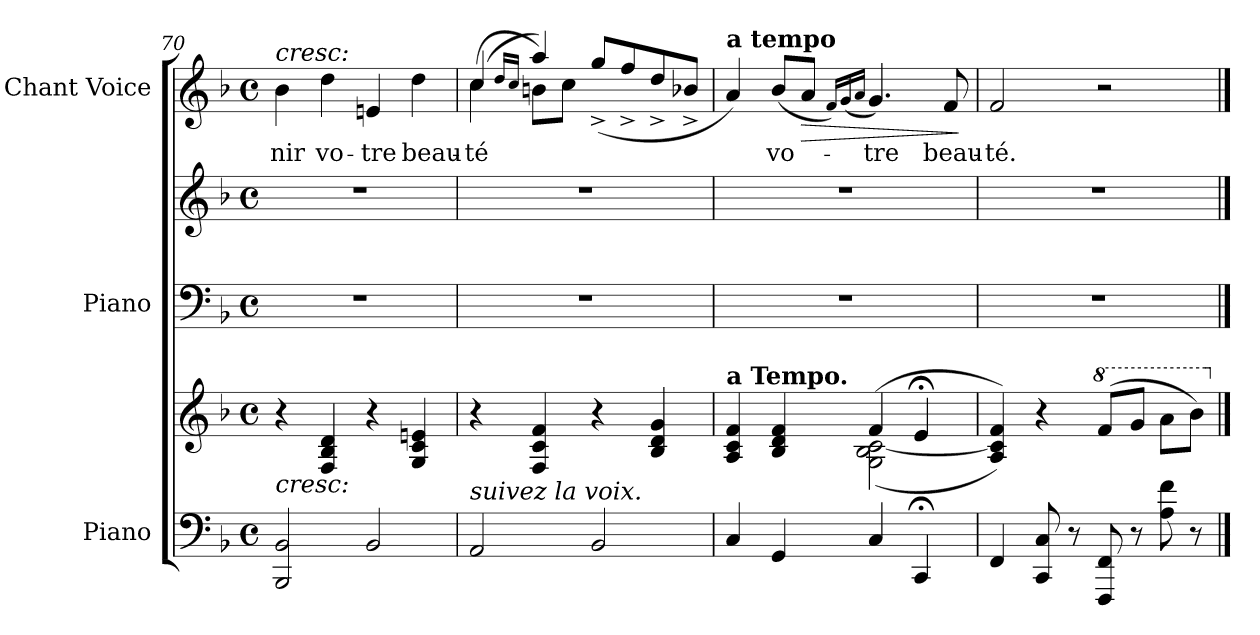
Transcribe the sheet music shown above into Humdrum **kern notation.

**kern	**kern	**kern	**kern	**kern	**text	**dynam
*part3	*part3	*part2	*part2	*part1	*part1	*part1
*staff5	*staff4	*staff3	*staff2	*staff1	*staff1	*staff1
*I"Piano	*	*I"Piano	*	*I"Chant Voice	*	*
*I'Pia.	*	*I'Pno	*	*	*	*
*clefF4	*clefG2	*clefF4	*clefG2	*clefG2	*	*
*k[b-]	*k[b-]	*k[b-]	*k[b-]	*k[b-]	*	*
*M4/4	*M4/4	*M4/4	*M4/4	*M4/4	*	*
*met(c)	*met(c)	*met(c)	*met(c)	*met(c)	*	*
=70	=70	=70	=70	=70	=70	=70
!	!	!	!	!LO:TX:a:i:t=cresc&colon;	!	!
!	!LO:TX:b:i:t=cresc&colon;	!	!	!	!	!
!	!	!	!	!	!LO:LY:b	!
2BBB-/ 2BB-/	4r	1r	1r	4b-\	-nir	.
!	!	!	!	!	!LO:LY:b	!
.	4F/ 4B-/ 4d/	.	.	4dd\	vo-	.
!	!	!	!	!	!LO:LY:b	!
2BB-/	4r	.	.	4en/	-tre	.
*	*	*	*	*MM120	*	*
!	!	!	!	!	!LO:LY:b	!
.	4G/ 4c/ 4en/	.	.	4dd\	beau-	.
=71	=71	=71	=71	=71	=71	=71
!	!	!	!	!LO:TX:a:i:t=rit&colon;	!	!
!LO:TX:a:i:t=suivez  la  voix.	!	!	!	!	!	!
!	!	!	!	!	!LO:LY:b	!
*	*	*	*	*^	*	*
2AA/	4r	1r	1r	(>4cc/	(<4cc\	-té	.
.	.	.	.	.	16qdd/LL	.	.
.	.	.	.	.	16qcc/JJ	.	.
.	4F/ 4c/ 4f/	.	.	4aa/)	8bn\L)	.	.
.	.	.	.	.	8cc\J	.	.
2BB-/	4r	.	.	(<8gg^/L	2ryy	.	.
.	.	.	.	8ff^/	.	.	.
.	4B-/ 4d/ 4g/	.	.	8dd^/	.	.	.
.	.	.	.	8b-X^/J	.	.	.
*	*	*	*	*v	*v	*	*
=72	=72	=72	=72	=72	=72	=72
*	*	*	*	*MM136	*	*
*	*^	*	*	*	*	*
!	!	!	!	!	!LO:TX:a:B:t=a tempo	!	!
!	!LO:TX:a:B:t=a Tempo.	!	!	!	!	!	!
4C/	4A/ 4c/ 4f/	2ryy	1r	1r	4a/)	.	.
!	!	!	!	!	!	!LO:LY:b	!
4GG/	4B-/ 4d/ 4f/	.	.	.	(<8b-/L	vo-	.
!	!	!	!	!	!	!	!LO:HP:b
.	.	.	.	.	8a/J	.	>
.	.	.	.	.	16qf/LL)	.	.
.	.	.	.	.	(<16qg/	.	.
.	.	.	.	.	16qa/JJ	.	.
!	!	!	!	!	!	!LO:LY:b	!
4C/	4f/	(<(<2G\ 2B-\ [2c\	.	.	4.g/)	-tre	.
4CC;/	4e;</	.	.	.	.	.	.
!	!	!	!	!	!	!LO:LY:b	!
.	.	.	.	.	8f/	beau-	.
*	*v	*v	*	*	*	*	*
.	.	.	.	.	.	]
=73	=73	=73	=73	=73	=73	=73
!	!	!	!	!	!LO:LY:b	!
4FF/	4A/ 4c/] 4f/))	1r	1r	2f/	-té.	.
8CC/ 8C/	4r	.	.	.	.	.
8r	.	.	.	.	.	.
*	*8va	*	*	*	*	*
8FFF/ 8FF/	(>8ff/L	.	.	2r	.	.
8r	8gg/J	.	.	.	.	.
8A\ 8f\	8aa\L	.	.	.	.	.
8r	8bb-\J)	.	.	.	.	.
*	*X8va	*	*	*	*	*
==	==	==	==	==	==	==
*-	*-	*-	*-	*-	*-	*-
